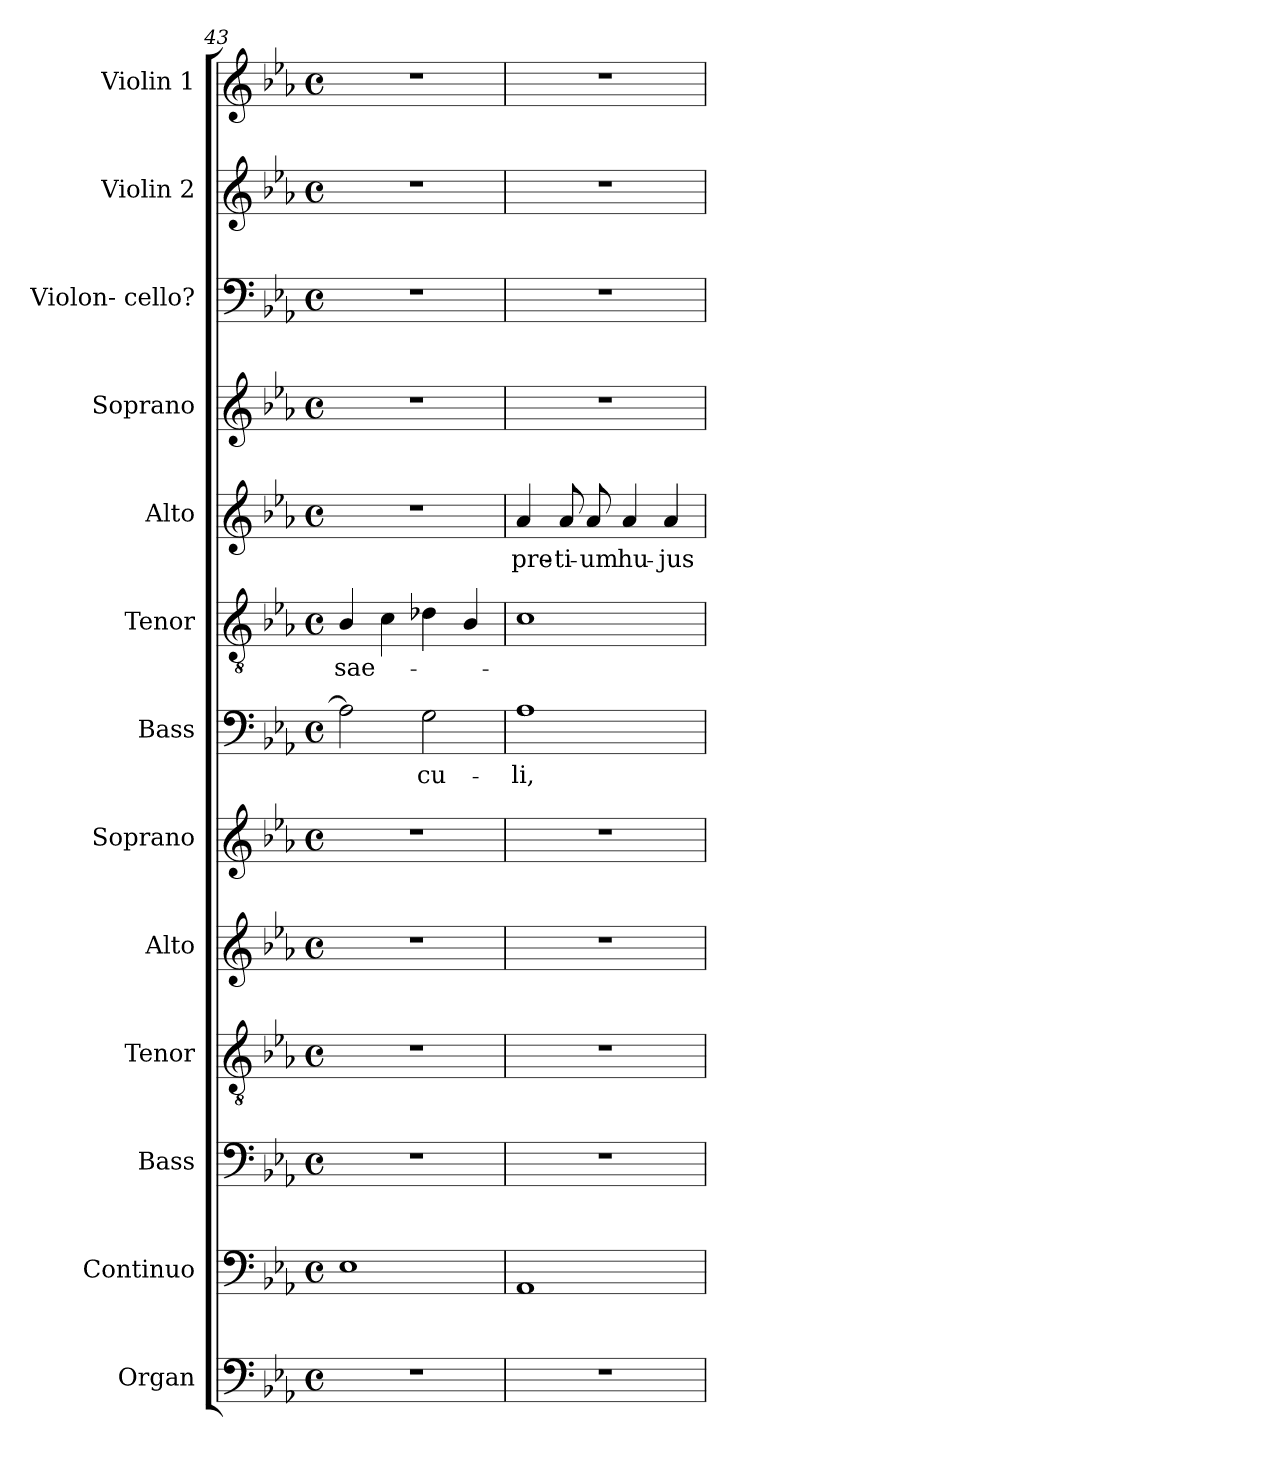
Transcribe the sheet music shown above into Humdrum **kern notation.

**kern	**kern	**kern	**kern	**kern	**kern	**kern	**text	**kern	**text	**kern	**text	**kern	**kern	**kern	**kern
*part13	*part12	*part11	*part10	*part9	*part8	*part7	*part7	*part6	*part6	*part5	*part5	*part4	*part3	*part2	*part1
*staff13	*staff12	*staff11	*staff10	*staff9	*staff8	*staff7	*staff7	*staff6	*staff6	*staff5	*staff5	*staff4	*staff3	*staff2	*staff1
*I"Organ	*I"Continuo	*I"Bass	*I"Tenor	*I"Alto	*I"Soprano	*I"Bass	*	*I"Tenor	*	*I"Alto	*	*I"Soprano	*I"Violon- cello?	*I"Violin 2	*I"Violin 1
*I'Org.	*I'Cont.	*I'B.	*I'T.	*I'A.	*I'S.	*I'B.	*	*I'T.	*	*I'A.	*	*I'S.	*I'Vc.	*I'Vln. 2	*I'Vln. 1
*clefF4	*clefF4	*clefF4	*clefGv2	*clefG2	*clefG2	*clefF4	*	*clefGv2	*	*clefG2	*	*clefG2	*clefF4	*clefG2	*clefG2
*	*	*	*ITrd7c12	*	*	*	*	*ITrd7c12	*	*	*	*	*	*	*
*k[b-e-a-]	*k[b-e-a-]	*k[b-e-a-]	*k[b-e-a-]	*k[b-e-a-]	*k[b-e-a-]	*k[b-e-a-]	*	*k[b-e-a-]	*	*k[b-e-a-]	*	*k[b-e-a-]	*k[b-e-a-]	*k[b-e-a-]	*k[b-e-a-]
*E-:	*E-:	*E-:	*E-:	*E-:	*E-:	*E-:	*	*E-:	*	*E-:	*	*E-:	*E-:	*E-:	*E-:
*M4/4	*M4/4	*M4/4	*M4/4	*M4/4	*M4/4	*M4/4	*	*M4/4	*	*M4/4	*	*M4/4	*M4/4	*M4/4	*M4/4
*met(c)	*met(c)	*met(c)	*met(c)	*met(c)	*met(c)	*met(c)	*	*met(c)	*	*met(c)	*	*met(c)	*met(c)	*met(c)	*met(c)
=43	=43	=43	=43	=43	=43	=43	=43	=43	=43	=43	=43	=43	=43	=43	=43
!	!	!	!	!	!	!	!	!	!LO:LY:b:color=#000000	!	!	!	!	!	!
1r	1E-i	1r	1r	1r	1r	2A-i\]	.	4BB-i/	sae-	1r	.	1r	1r	1r	1r
.	.	.	.	.	.	.	.	4Ci\	.	.	.	.	.	.	.
!	!	!	!	!	!	!	!LO:LY:b:color=#000000	!	!	!	!	!	!	!	!
.	.	.	.	.	.	2Gi\	-cu-	4D-Xi\	.	.	.	.	.	.	.
.	.	.	.	.	.	.	.	4BB-i/	.	.	.	.	.	.	.
!!LO:PB:g=z
=44	=44	=44	=44	=44	=44	=44	=44	=44	=44	=44	=44	=44	=44	=44	=44
!	!	!	!	!	!	!	!LO:LY:b:color=#000000	!	!	!	!	!	!	!	!
!	!	!	!	!	!	!	!	!	!	!	!LO:LY:b:color=#000000	!	!	!	!
1r	1AA-i	1r	1r	1r	1r	1A-i	-li,	1Ci	.	4a-i/	pre-	1r	1r	1r	1r
!	!	!	!	!	!	!	!	!	!	!	!LO:LY:b:color=#000000	!	!	!	!
.	.	.	.	.	.	.	.	.	.	8a-i/	-ti-	.	.	.	.
!	!	!	!	!	!	!	!	!	!	!	!LO:LY:b:color=#000000	!	!	!	!
.	.	.	.	.	.	.	.	.	.	8a-i/	-um	.	.	.	.
!	!	!	!	!	!	!	!	!	!	!	!LO:LY:b:color=#000000	!	!	!	!
.	.	.	.	.	.	.	.	.	.	4a-i/	hu-	.	.	.	.
!	!	!	!	!	!	!	!	!	!	!	!LO:LY:b:color=#000000	!	!	!	!
.	.	.	.	.	.	.	.	.	.	4a-i/	-jus	.	.	.	.
=	=	=	=	=	=	=	=	=	=	=	=	=	=	=	=
*-	*-	*-	*-	*-	*-	*-	*-	*-	*-	*-	*-	*-	*-	*-	*-
